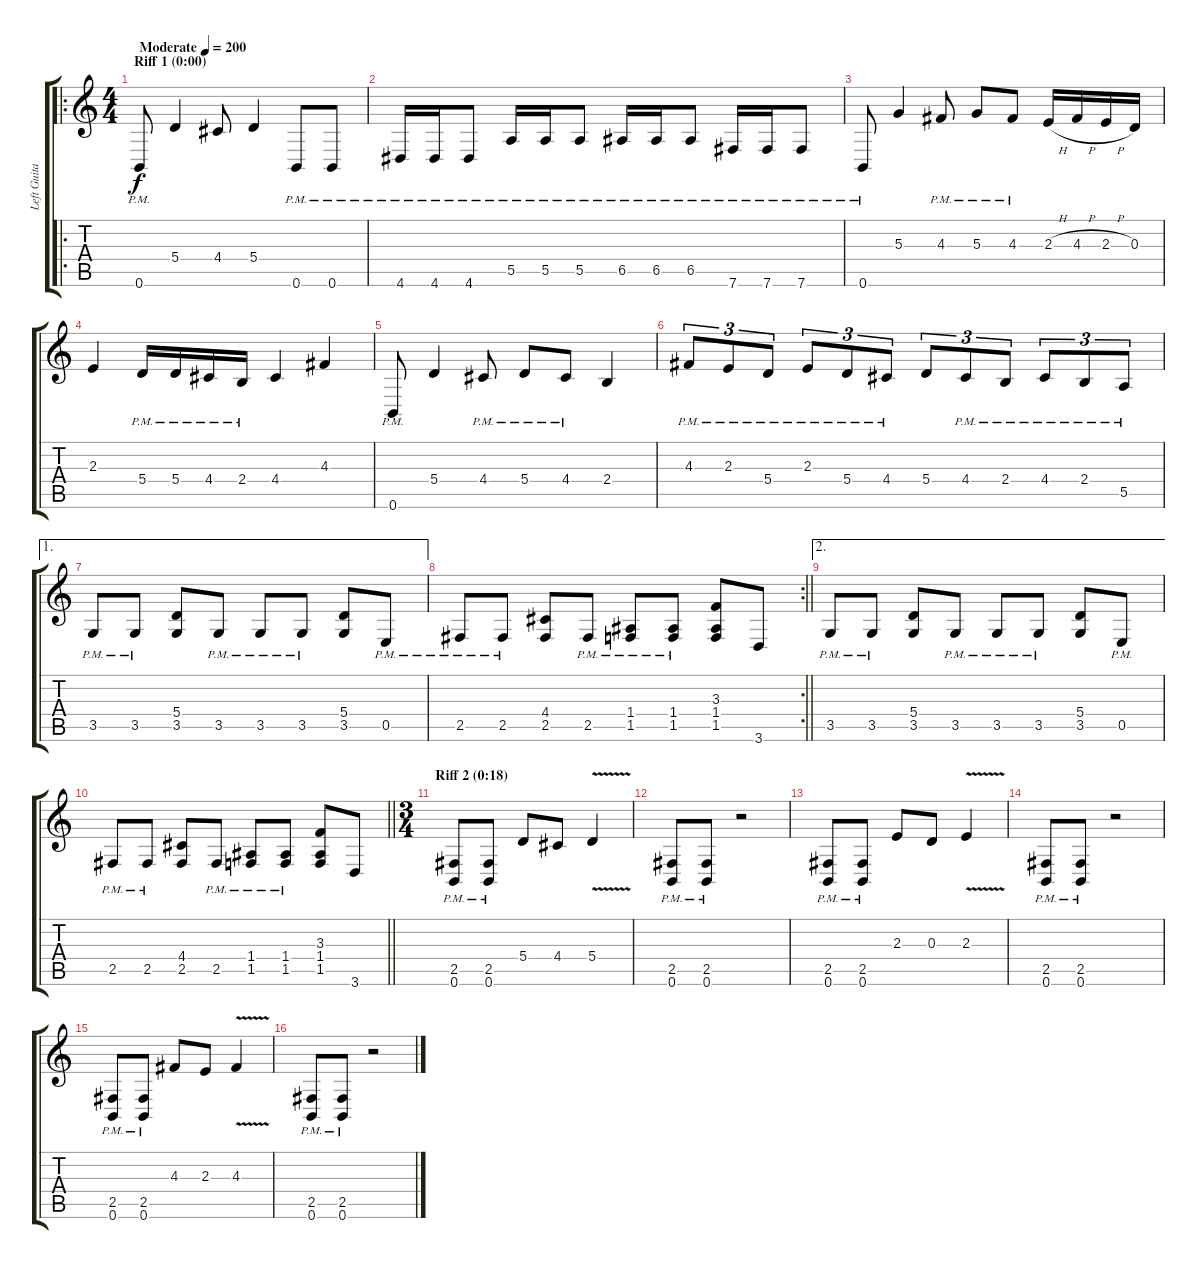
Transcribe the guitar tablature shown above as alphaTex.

\track ("Left Guitar" "Left Guita") {instrument overdrivenguitar}
\staff {score tabs}
\tuning (B3 Gb3 D3 A2 E2 B1) {hide}
\ro
\ts (4 4)
\section ("" "Riff 1 (0:00)")
\tempo (200 "Moderate")
\clef g2
\ks c
0.6{pm}.8{dy f instrument overdrivenguitar} 5.4.4 4.4.8 5.4.4 0.6{pm}.8 0.6{pm}.8 |
4.6{pm}.16 4.6{pm}.16 4.6{pm}.8 5.5{pm}.16 5.5{pm}.16 5.5{pm}.8 6.5{pm}.16 6.5{pm}.16 6.5{pm}.8 7.6{pm}.16 7.6{pm}.16 7.6{pm}.8 |
0.6{pm}.8 5.3.4 4.3{pm}.8 5.3{pm}.8 4.3{pm}.8 2.3{h}.16 4.3{h}.16 2.3{h}.16 0.3.16 |
2.3.4 5.4{pm}.16 5.4{pm}.16 4.4{pm}.16 2.4{pm}.16 4.4.4 4.3.4 |
0.6{pm}.8 5.4.4 4.4{pm}.8 5.4{pm}.8 4.4{pm}.8 2.4.4 |
4.3{pm}.8{tu (3 2)} 2.3{pm}.8{tu (3 2)} 5.4{pm}.8{tu (3 2)} 2.3{pm}.8{tu (3 2)} 5.4{pm}.8{tu (3 2)} 4.4{pm}.8{tu (3 2)} 5.4.8{tu (3 2)} 4.4{pm}.8{tu (3 2)} 2.4{pm}.8{tu (3 2)} 4.4{pm}.8{tu (3 2)} 2.4{pm}.8{tu (3 2)} 5.5{pm}.8{tu (3 2)} |
\ae 1
3.5{pm}.8 3.5{pm}.8 (5.4 3.5).8 3.5{pm}.8 3.5{pm}.8 3.5{pm}.8 (5.4 3.5).8 0.5{pm}.8 |
\rc 2
\barLineRight lightlight
2.5{pm}.8 2.5{pm}.8 (4.4 2.5).8 2.5{pm}.8 (1.4{pm} 1.5{pm}).8 (1.4{pm} 1.5{pm}).8 (3.3 1.4 1.5).8 3.6.8 |
\ae 2
3.5{pm}.8 3.5{pm}.8 (5.4 3.5).8 3.5{pm}.8 3.5{pm}.8 3.5{pm}.8 (5.4 3.5).8 0.5{pm}.8 |
\barLineRight lightlight
2.5{pm}.8 2.5{pm}.8 (4.4 2.5).8 2.5{pm}.8 (1.4{pm} 1.5{pm}).8 (1.4{pm} 1.5{pm}).8 (3.3 1.4 1.5).8 3.6.8 |
\ts (3 4)
\section ("" "Riff 2 (0:18)")
(2.5{pm} 0.6{pm}).8 (2.5{pm} 0.6{pm}).8 5.4.8 4.4.8 5.4{v}.4 |
(2.5{pm} 0.6{pm}).8 (2.5{pm} 0.6{pm}).8 r.2 |
(2.5{pm} 0.6{pm}).8 (2.5{pm} 0.6{pm}).8 2.3.8 0.3.8 2.3{v}.4 |
(2.5{pm} 0.6{pm}).8 (2.5{pm} 0.6{pm}).8 r.2 |
(2.5{pm} 0.6{pm}).8 (2.5{pm} 0.6{pm}).8 4.3.8 2.3.8 4.3{v}.4 |
(2.5{pm} 0.6{pm}).8 (2.5{pm} 0.6{pm}).8 r.2
